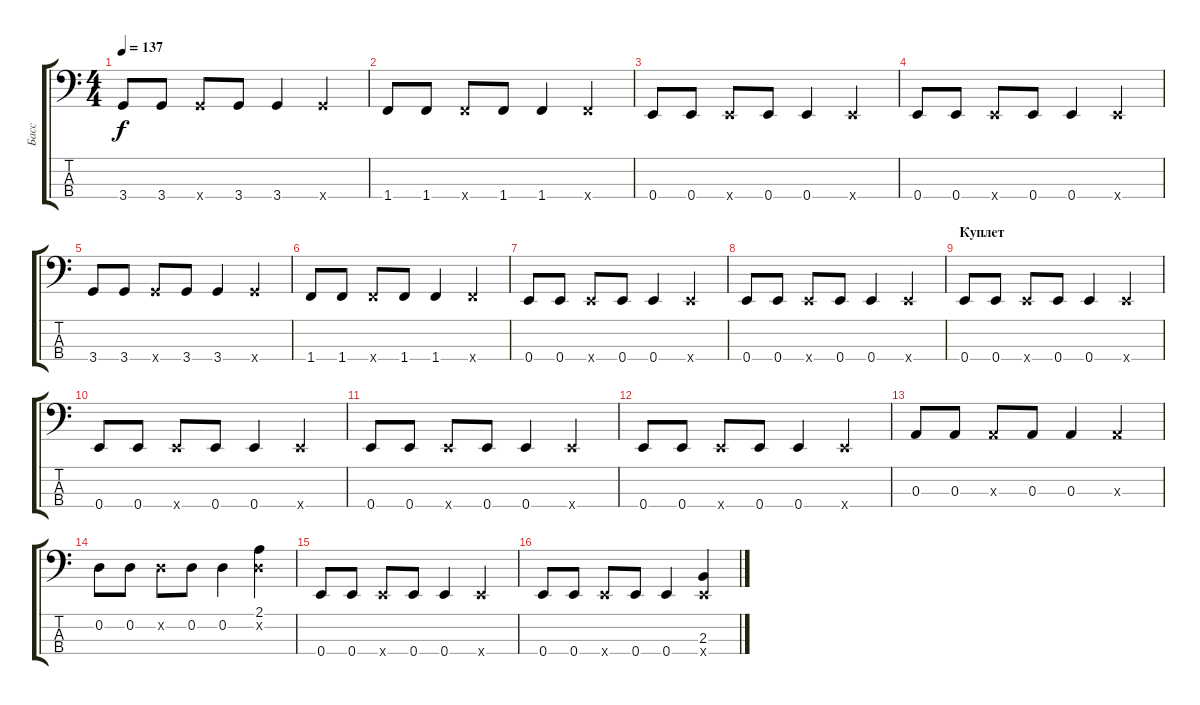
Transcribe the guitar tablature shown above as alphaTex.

\track ("Басс" "Басс") {instrument electricbassfinger}
\staff {score tabs}
\tuning (G2 D2 A1 E1) {hide}
\ts (4 4)
\tempo 137
\clef f4
\ks c
3.4.8{dy f} 3.4.8 3.4{x}.8 3.4.8 3.4.4 3.4{x}.4 |
1.4.8 1.4.8 1.4{x}.8 1.4.8 1.4.4 1.4{x}.4 |
0.4.8 0.4.8 0.4{x}.8 0.4.8 0.4.4 0.4{x}.4 |
0.4.8 0.4.8 0.4{x}.8 0.4.8 0.4.4 0.4{x}.4 |
3.4.8 3.4.8 3.4{x}.8 3.4.8 3.4.4 3.4{x}.4 |
1.4.8 1.4.8 1.4{x}.8 1.4.8 1.4.4 1.4{x}.4 |
0.4.8 0.4.8 0.4{x}.8 0.4.8 0.4.4 0.4{x}.4 |
0.4.8 0.4.8 0.4{x}.8 0.4.8 0.4.4 0.4{x}.4 |
\section ("" "Куплет")
0.4.8 0.4.8 0.4{x}.8 0.4.8 0.4.4 0.4{x}.4 |
0.4.8 0.4.8 0.4{x}.8 0.4.8 0.4.4 0.4{x}.4 |
0.4.8 0.4.8 0.4{x}.8 0.4.8 0.4.4 0.4{x}.4 |
0.4.8 0.4.8 0.4{x}.8 0.4.8 0.4.4 0.4{x}.4 |
0.3.8 0.3.8 0.3{x}.8 0.3.8 0.3.4 0.3{x}.4 |
0.2.8 0.2.8 0.2{x}.8 0.2.8 0.2.4 (2.1 0.2{x}).4 |
0.4.8 0.4.8 0.4{x}.8 0.4.8 0.4.4 0.4{x}.4 |
0.4.8 0.4.8 0.4{x}.8 0.4.8 0.4.4 (2.3 0.4{x}).4
